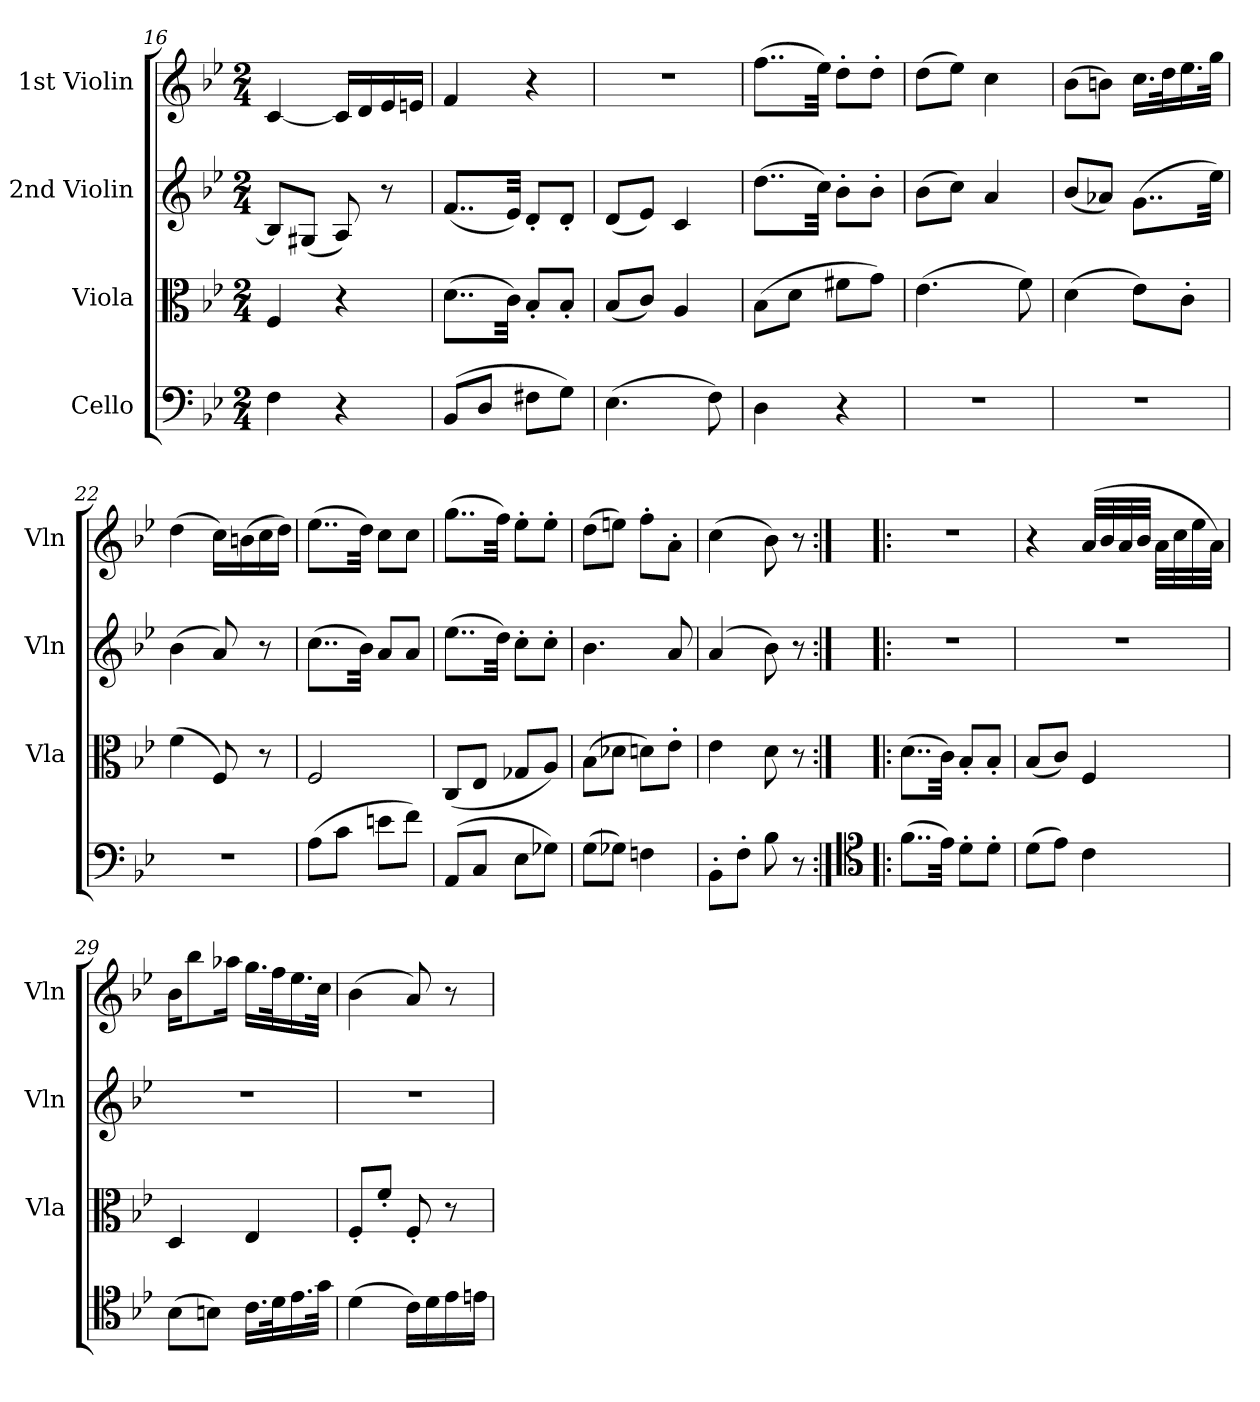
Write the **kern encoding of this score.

**kern	**kern	**kern	**kern
*part4	*part3	*part2	*part1
*staff4	*staff3	*staff2	*staff1
*I"Cello	*I"Viola	*I"2nd Violin	*I"1st Violin
*	*I'Vla	*I'Vln	*I'Vln
*clefF4	*clefC3	*clefG2	*clefG2
*k[b-e-]	*k[b-e-]	*k[b-e-]	*k[b-e-]
*B-:	*B-:	*B-:	*B-:
*M2/4	*M2/4	*M2/4	*M2/4
=16	=16	=16	=16
4F\	4F/	8B-/L]	[4c/
.	.	(8G#X/J	.
4r	4r	8A/)	16c/LL]
.	.	.	16d/
.	.	8r	16e-/
.	.	.	16en/JJ
=17	=17	=17	=17
(8BB-/L	(8..d\L	(8..f/L	4f/
8D/J	.	.	.
.	32c\Jkk)	32e-/Jkk)	.
8F#X\L	8B-'/L	8d'/L	4r
8G\J)	8B-'/J	8d'/J	.
=18	=18	=18	=18
(4.E-\	(8B-/L	(8d/L	2r
.	8c/J)	8e-/J)	.
.	4A/	4c/	.
8F\)	.	.	.
=19	=19	=19	=19
4D\	(8B-\L	(8..dd\L	(8..ff\L
.	8d\J	.	.
.	.	32cc\Jkk)	32ee-\Jkk)
4r	8f#X\L	8b-'\L	8dd'\L
.	8g\J)	8b-'\J	8dd'\J
=20	=20	=20	=20
2r	(4.e-\	(8b-\L	(8dd\L
.	.	8cc\J)	8ee-\J)
.	.	4a/	4cc\
.	8f\)	.	.
=21	=21	=21	=21
2r	(4d\	(8b-/L	(8b-\L
.	.	8a-X/J)	8bn\J)
.	8e-\L)	(8..g\L	16.cc\LL
.	.	.	32dd\k
.	8c'\J	.	16.ee-\
.	.	32ee-\Jkk)	32gg\JJk
=22	=22	=22	=22
2r	(4f\	(4b-\	(4dd\
.	8F/)	8a/)	16cc\LL)
.	.	.	(16bn\
.	8r	8r	16cc\
.	.	.	16dd\JJ)
=23	=23	=23	=23
(8A\L	2F/	(8..cc\L	(8..ee-\L
8c\J	.	.	.
.	.	32b-\Jkk)	32dd\Jkk)
8en\L	.	8a/L	8cc\L
8f\J)	.	8a/J	8cc\J
=24	=24	=24	=24
(8AA/L	(8C/L	(8..ee-\L	(8..gg\L
8C/J	8E-/J	.	.
.	.	32dd\Jkk)	32ff\Jkk)
8E-\L	8G-X/L	8cc'\L	8ee-'\L
8G-X\J)	8A/J)	8cc'\J	8ee-'\J
=25	=25	=25	=25
(8G\L	(8B-\L	4.b-\	(8dd\L
8G-X\J)	8d-X\J	.	8een\J)
4Fn\	8dn\L)	.	8ff'\L
.	8e-'\J	8a/	8a'\J
=26	=26	=26	=26
8BB-'\L	4e-\	(4a/	(4cc\
8F'\J	.	.	.
8B-\	8d\	8b-\)	8b-\)
8r	8r	8r	8r
=27:|!|:	=27:|!|:	=27:|!|:	=27:|!|:
*clefC4	*	*	*
(8..f\L	(8..d\L	2r	2r
32e-\Jkk)	32c\Jkk)	.	.
8d'\L	8B-'/L	.	.
8d'\J	8B-'/J	.	.
=28	=28	=28	=28
(8d\L	(8B-/L	2r	4r
8e-\J)	8c/J)	.	.
4c\	4F/	.	(32a/LLL
.	.	.	32b-/
.	.	.	32a/
.	.	.	32b-/JJJ
.	.	.	32a\LLL
.	.	.	32cc\
.	.	.	32ee-\
.	.	.	32a\JJJ)
=29	=29	=29	=29
(8B-\L	4D/	2r	16b-\KL
.	.	.	8bb-\
8Bn\J)	.	.	.
.	.	.	16aa-X\Jk
16.c\LL	4E-/	.	16.gg\LL
32d\k	.	.	32ff\k
16.e-\	.	.	16.ee-\
32g\JJk	.	.	32cc\JJk
=30	=30	=30	=30
(4d\	8F'/L	2r	(4b-\
.	8f'/J	.	.
16c\LL)	8F'/	.	8a/)
16d\	.	.	.
16e-\	8r	.	8r
16en\JJ	.	.	.
=	=	=	=
*-	*-	*-	*-
